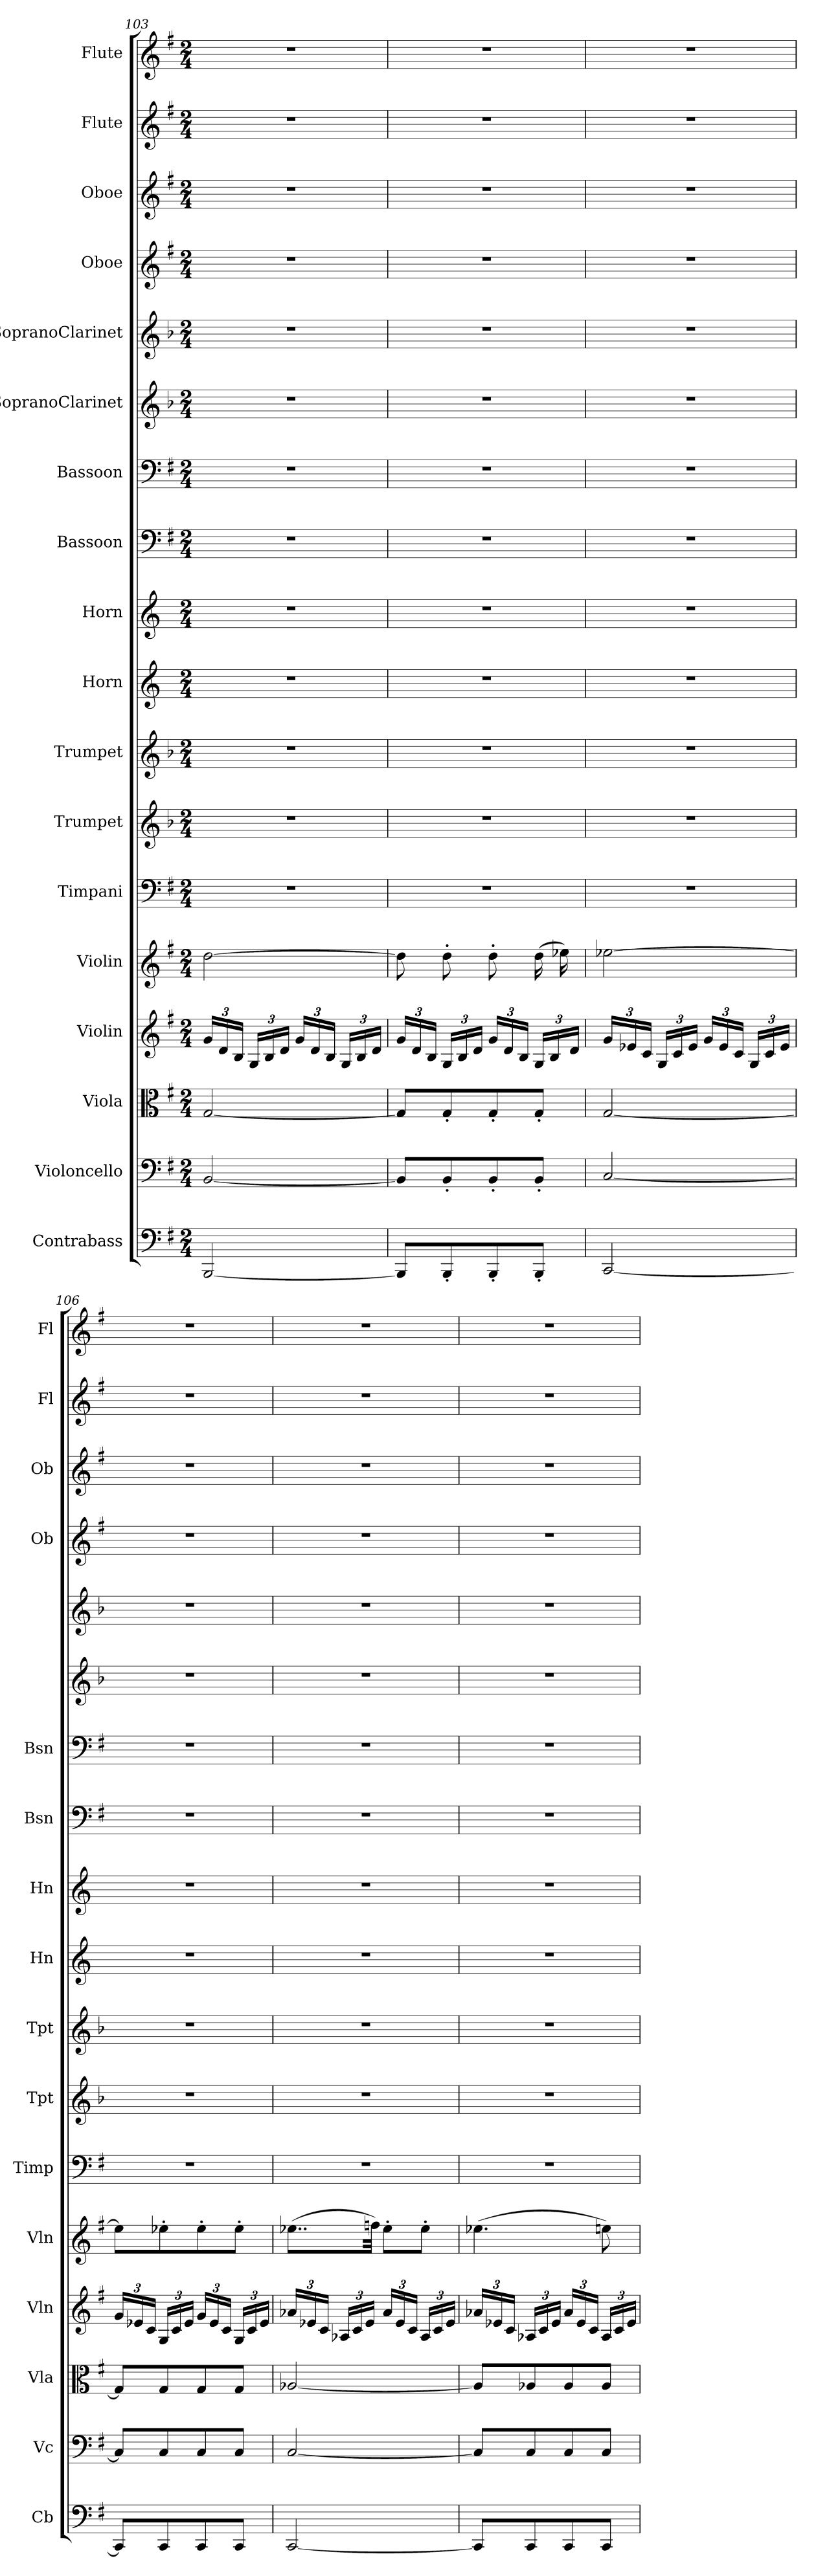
**kern	**kern	**kern	**kern	**kern	**kern	**kern	**kern	**kern	**kern	**kern	**kern	**kern	**kern	**kern	**kern	**kern	**kern
*part18	*part17	*part16	*part15	*part14	*part13	*part12	*part11	*part10	*part9	*part8	*part7	*part6	*part5	*part4	*part3	*part2	*part1
*staff18	*staff17	*staff16	*staff15	*staff14	*staff13	*staff12	*staff11	*staff10	*staff9	*staff8	*staff7	*staff6	*staff5	*staff4	*staff3	*staff2	*staff1
*I"Contrabass	*I"Violoncello	*I"Viola	*I"Violin	*I"Violin	*I"Timpani	*I"Trumpet	*I"Trumpet	*I"Horn	*I"Horn	*I"Bassoon	*I"Bassoon	*I"SopranoClarinet	*I"SopranoClarinet	*I"Oboe	*I"Oboe	*I"Flute	*I"Flute
*I'Cb	*I'Vc	*I'Vla	*I'Vln	*I'Vln	*I'Timp	*I'Tpt	*I'Tpt	*I'Hn	*I'Hn	*I'Bsn	*I'Bsn	*	*	*I'Ob	*I'Ob	*I'Fl	*I'Fl
*clefF4	*clefF4	*clefC3	*clefG2	*clefG2	*clefF4	*clefG2	*clefG2	*clefG2	*clefG2	*clefF4	*clefF4	*clefG2	*clefG2	*clefG2	*clefG2	*clefG2	*clefG2
*k[f#]	*k[f#]	*k[f#]	*k[f#]	*k[f#]	*k[f#]	*k[b-]	*k[b-]	*k[]	*k[]	*k[f#]	*k[f#]	*k[b-]	*k[b-]	*k[f#]	*k[f#]	*k[f#]	*k[f#]
*M2/4	*M2/4	*M2/4	*M2/4	*M2/4	*M2/4	*M2/4	*M2/4	*M2/4	*M2/4	*M2/4	*M2/4	*M2/4	*M2/4	*M2/4	*M2/4	*M2/4	*M2/4
=103	=103	=103	=103	=103	=103	=103	=103	=103	=103	=103	=103	=103	=103	=103	=103	=103	=103
[2BBB/	[2BB/	[2G/	24g/LL	[2dd\	2r	2r	2r	2r	2r	2r	2r	2r	2r	2r	2r	2r	2r
.	.	.	24d/	.	.	.	.	.	.	.	.	.	.	.	.	.	.
.	.	.	24B/JJ	.	.	.	.	.	.	.	.	.	.	.	.	.	.
.	.	.	24G/LL	.	.	.	.	.	.	.	.	.	.	.	.	.	.
.	.	.	24B/	.	.	.	.	.	.	.	.	.	.	.	.	.	.
.	.	.	24d/JJ	.	.	.	.	.	.	.	.	.	.	.	.	.	.
.	.	.	24g/LL	.	.	.	.	.	.	.	.	.	.	.	.	.	.
.	.	.	24d/	.	.	.	.	.	.	.	.	.	.	.	.	.	.
.	.	.	24B/JJ	.	.	.	.	.	.	.	.	.	.	.	.	.	.
.	.	.	24G/LL	.	.	.	.	.	.	.	.	.	.	.	.	.	.
.	.	.	24B/	.	.	.	.	.	.	.	.	.	.	.	.	.	.
.	.	.	24d/JJ	.	.	.	.	.	.	.	.	.	.	.	.	.	.
=104	=104	=104	=104	=104	=104	=104	=104	=104	=104	=104	=104	=104	=104	=104	=104	=104	=104
8BBB/L]	8BB/L]	8G/L]	24g/LL	8dd\]	2r	2r	2r	2r	2r	2r	2r	2r	2r	2r	2r	2r	2r
.	.	.	24d/	.	.	.	.	.	.	.	.	.	.	.	.	.	.
.	.	.	24B/JJ	.	.	.	.	.	.	.	.	.	.	.	.	.	.
8BBB'/	8BB'/	8G'/	24G/LL	8dd'\	.	.	.	.	.	.	.	.	.	.	.	.	.
.	.	.	24B/	.	.	.	.	.	.	.	.	.	.	.	.	.	.
.	.	.	24d/JJ	.	.	.	.	.	.	.	.	.	.	.	.	.	.
8BBB'/	8BB'/	8G'/	24g/LL	8dd'\	.	.	.	.	.	.	.	.	.	.	.	.	.
.	.	.	24d/	.	.	.	.	.	.	.	.	.	.	.	.	.	.
.	.	.	24B/JJ	.	.	.	.	.	.	.	.	.	.	.	.	.	.
8BBB'/J	8BB'/J	8G'/J	24G/LL	(16dd\	.	.	.	.	.	.	.	.	.	.	.	.	.
.	.	.	24B/	.	.	.	.	.	.	.	.	.	.	.	.	.	.
.	.	.	.	16ee-X\)	.	.	.	.	.	.	.	.	.	.	.	.	.
.	.	.	24d/JJ	.	.	.	.	.	.	.	.	.	.	.	.	.	.
=105	=105	=105	=105	=105	=105	=105	=105	=105	=105	=105	=105	=105	=105	=105	=105	=105	=105
[2CC/	[2C/	[2G/	24g/LL	[2ee-X\	2r	2r	2r	2r	2r	2r	2r	2r	2r	2r	2r	2r	2r
.	.	.	24e-X/	.	.	.	.	.	.	.	.	.	.	.	.	.	.
.	.	.	24c/JJ	.	.	.	.	.	.	.	.	.	.	.	.	.	.
.	.	.	24G/LL	.	.	.	.	.	.	.	.	.	.	.	.	.	.
.	.	.	24c/	.	.	.	.	.	.	.	.	.	.	.	.	.	.
.	.	.	24e-/JJ	.	.	.	.	.	.	.	.	.	.	.	.	.	.
.	.	.	24g/LL	.	.	.	.	.	.	.	.	.	.	.	.	.	.
.	.	.	24e-/	.	.	.	.	.	.	.	.	.	.	.	.	.	.
.	.	.	24c/JJ	.	.	.	.	.	.	.	.	.	.	.	.	.	.
.	.	.	24G/LL	.	.	.	.	.	.	.	.	.	.	.	.	.	.
.	.	.	24c/	.	.	.	.	.	.	.	.	.	.	.	.	.	.
.	.	.	24e-/JJ	.	.	.	.	.	.	.	.	.	.	.	.	.	.
=106	=106	=106	=106	=106	=106	=106	=106	=106	=106	=106	=106	=106	=106	=106	=106	=106	=106
8CC/L]	8C/L]	8G/L]	24g/LL	8ee-\L]	2r	2r	2r	2r	2r	2r	2r	2r	2r	2r	2r	2r	2r
.	.	.	24e-X/	.	.	.	.	.	.	.	.	.	.	.	.	.	.
.	.	.	24c/JJ	.	.	.	.	.	.	.	.	.	.	.	.	.	.
8CC/	8C/	8G/	24G/LL	8ee-X'\	.	.	.	.	.	.	.	.	.	.	.	.	.
.	.	.	24c/	.	.	.	.	.	.	.	.	.	.	.	.	.	.
.	.	.	24e-/JJ	.	.	.	.	.	.	.	.	.	.	.	.	.	.
8CC/	8C/	8G/	24g/LL	8ee-'\	.	.	.	.	.	.	.	.	.	.	.	.	.
.	.	.	24e-/	.	.	.	.	.	.	.	.	.	.	.	.	.	.
.	.	.	24c/JJ	.	.	.	.	.	.	.	.	.	.	.	.	.	.
8CC/J	8C/J	8G/J	24G/LL	8ee-'\J	.	.	.	.	.	.	.	.	.	.	.	.	.
.	.	.	24c/	.	.	.	.	.	.	.	.	.	.	.	.	.	.
.	.	.	24e-/JJ	.	.	.	.	.	.	.	.	.	.	.	.	.	.
=107	=107	=107	=107	=107	=107	=107	=107	=107	=107	=107	=107	=107	=107	=107	=107	=107	=107
[2CC/	[2C/	[2A-X/	24a-X/LL	(8..ee-X\L	2r	2r	2r	2r	2r	2r	2r	2r	2r	2r	2r	2r	2r
.	.	.	24e-X/	.	.	.	.	.	.	.	.	.	.	.	.	.	.
.	.	.	24c/JJ	.	.	.	.	.	.	.	.	.	.	.	.	.	.
.	.	.	24A-X/LL	.	.	.	.	.	.	.	.	.	.	.	.	.	.
.	.	.	24c/	.	.	.	.	.	.	.	.	.	.	.	.	.	.
.	.	.	24e-/JJ	.	.	.	.	.	.	.	.	.	.	.	.	.	.
.	.	.	.	32ffn\Jkk)	.	.	.	.	.	.	.	.	.	.	.	.	.
.	.	.	24a-/LL	8ee-'\L	.	.	.	.	.	.	.	.	.	.	.	.	.
.	.	.	24e-/	.	.	.	.	.	.	.	.	.	.	.	.	.	.
.	.	.	24c/JJ	.	.	.	.	.	.	.	.	.	.	.	.	.	.
.	.	.	24A-/LL	8ee-'\J	.	.	.	.	.	.	.	.	.	.	.	.	.
.	.	.	24c/	.	.	.	.	.	.	.	.	.	.	.	.	.	.
.	.	.	24e-/JJ	.	.	.	.	.	.	.	.	.	.	.	.	.	.
=108	=108	=108	=108	=108	=108	=108	=108	=108	=108	=108	=108	=108	=108	=108	=108	=108	=108
8CC/L]	8C/L]	8A-/L]	24a-X/LL	(4.ee-X\	2r	2r	2r	2r	2r	2r	2r	2r	2r	2r	2r	2r	2r
.	.	.	24e-X/	.	.	.	.	.	.	.	.	.	.	.	.	.	.
.	.	.	24c/JJ	.	.	.	.	.	.	.	.	.	.	.	.	.	.
8CC/	8C/	8A-X/	24A-X/LL	.	.	.	.	.	.	.	.	.	.	.	.	.	.
.	.	.	24c/	.	.	.	.	.	.	.	.	.	.	.	.	.	.
.	.	.	24e-/JJ	.	.	.	.	.	.	.	.	.	.	.	.	.	.
8CC/	8C/	8A-/	24a-/LL	.	.	.	.	.	.	.	.	.	.	.	.	.	.
.	.	.	24e-/	.	.	.	.	.	.	.	.	.	.	.	.	.	.
.	.	.	24c/JJ	.	.	.	.	.	.	.	.	.	.	.	.	.	.
8CC/J	8C/J	8A-/J	24A-/LL	8een\)	.	.	.	.	.	.	.	.	.	.	.	.	.
.	.	.	24c/	.	.	.	.	.	.	.	.	.	.	.	.	.	.
.	.	.	24e-/JJ	.	.	.	.	.	.	.	.	.	.	.	.	.	.
=	=	=	=	=	=	=	=	=	=	=	=	=	=	=	=	=	=
*-	*-	*-	*-	*-	*-	*-	*-	*-	*-	*-	*-	*-	*-	*-	*-	*-	*-
